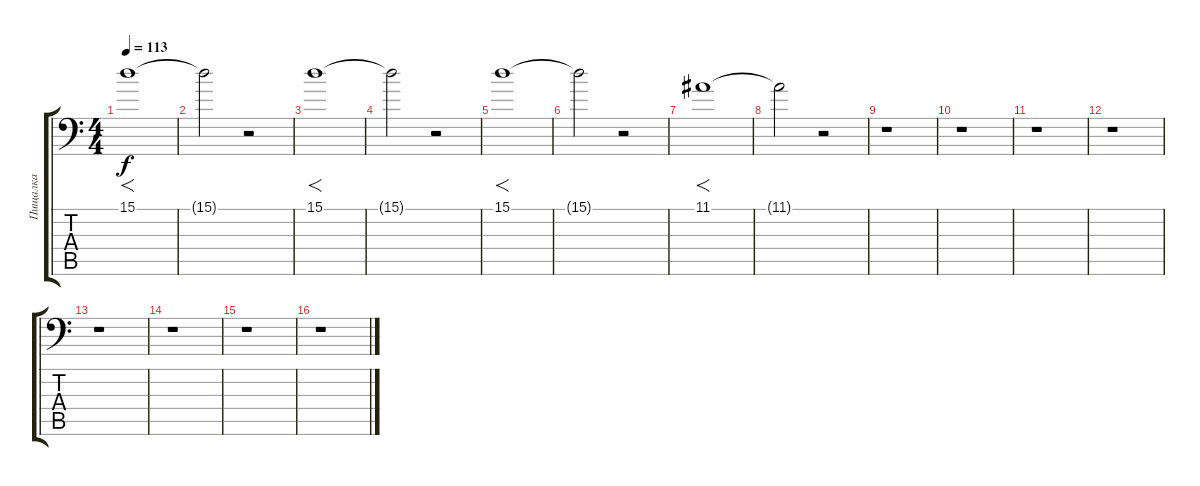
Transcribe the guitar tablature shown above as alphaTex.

\track ("Пищалка" "Пищалка") {instrument pad2warm}
\staff {score tabs}
\tuning (B3 Gb3 D3 A2 E2 A1) {hide}
\ts (4 4)
\tempo 113
\clef f4
\ks c
15.1.1{f dy f} |
15.1{t}.2 r.2 |
15.1.1{f} |
15.1{t}.2 r.2 |
15.1.1{f} |
15.1{t}.2 r.2 |
11.1.1{f} |
11.1{t}.2 r.2 |
r.1 |
r.1 |
r.1 |
r.1 |
r.1 |
r.1 |
r.1 |
r.1
